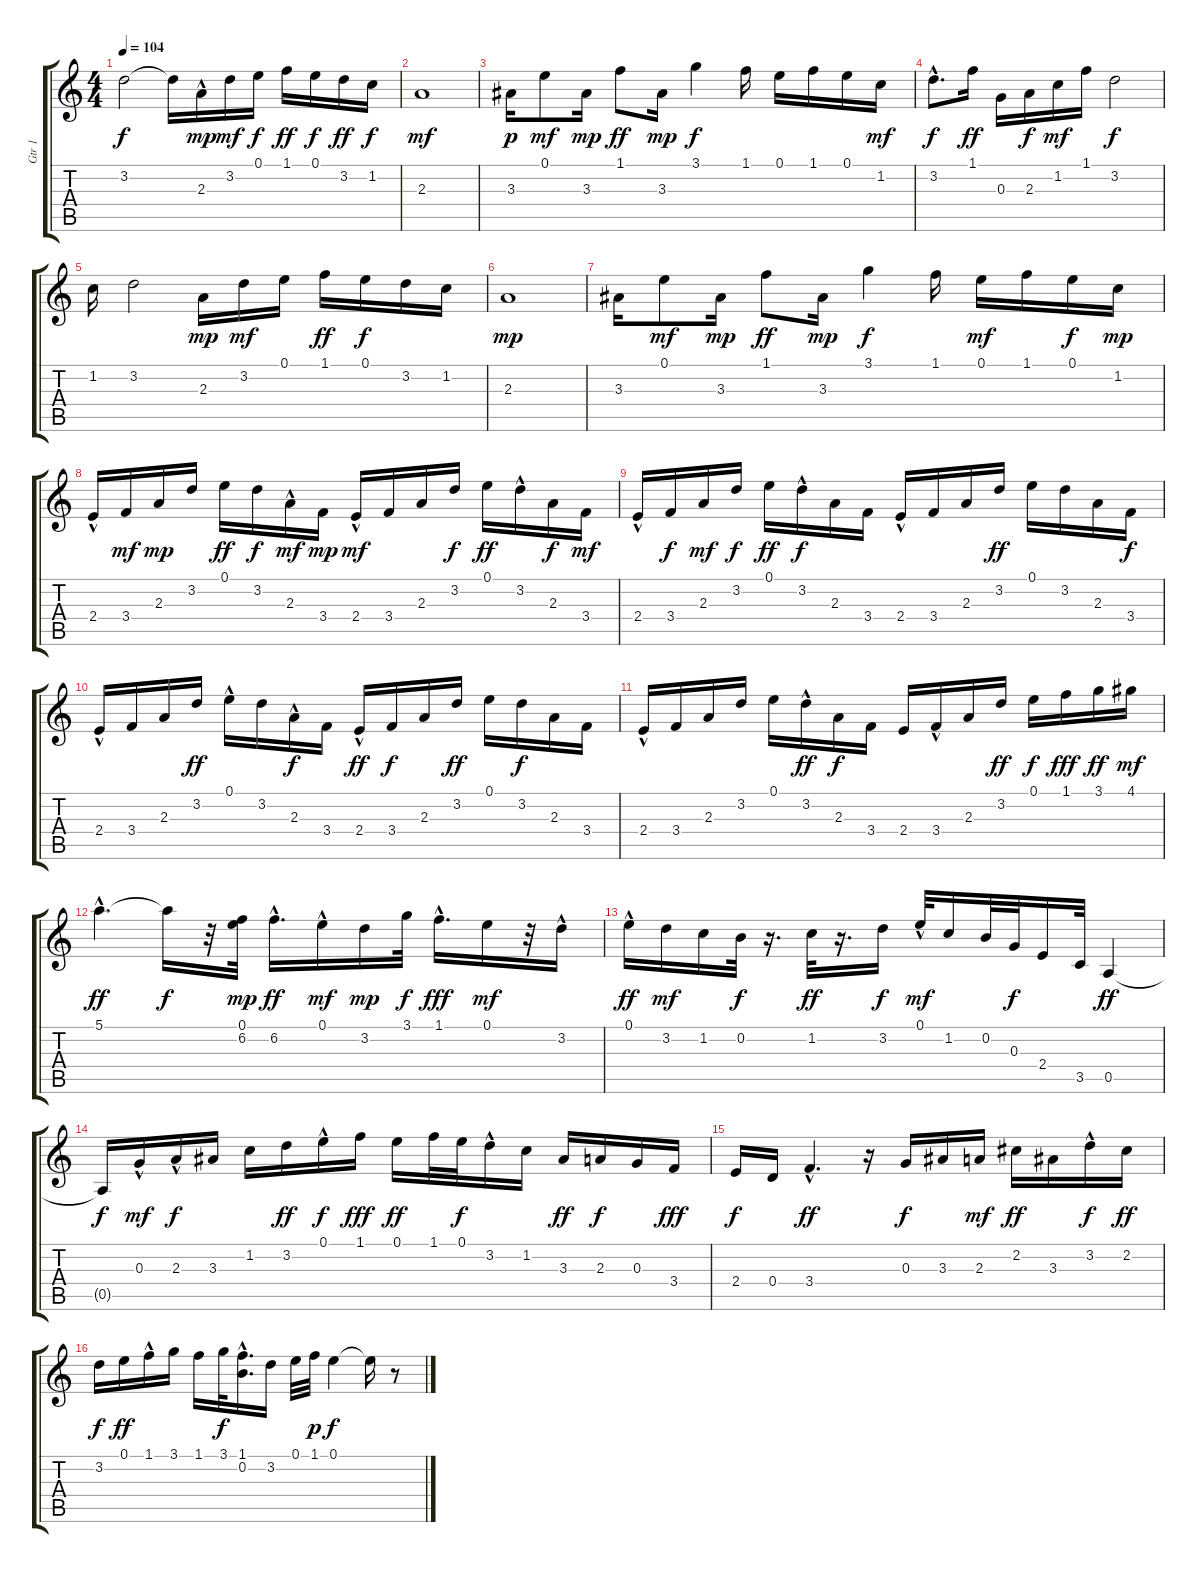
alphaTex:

\track ("Gtr 1" "Gtr 1") {instrument acousticguitarsteel}
\staff {score tabs}
\tuning (E4 B3 G3 D3 A2 E2) {hide}
\ts (4 4)
\tempo 104
\clef g2
\ks c
3.2.2{dy f} 3.2{t}.16 2.3{hac}.16{dy mp} 3.2.16{dy mf} 0.1.16{dy f} 1.1.16{dy ff} 0.1.16{dy f} 3.2.16{dy ff} 1.2.16{dy f} |
2.3.1{dy mf} |
3.3.16{dy p} 0.1.8{dy mf} 3.3.16{dy mp} 1.1.8{dy ff} 3.3.16{dy mp} 3.1.4{dy f} 1.1.16 0.1.16 1.1.16 0.1.16 1.2.16{dy mf} |
3.2{hac}.8{d dy f} 1.1.16{dy ff} 0.3.16 2.3.16{dy f} 1.2.16{dy mf} 1.1.16 3.2.2{dy f} |
1.2.16 3.2.2 2.3.16{dy mp} 3.2.16{dy mf} 0.1.16 1.1.16{dy ff} 0.1.16{dy f} 3.2.16 1.2.16 |
2.3.1{dy mp} |
3.3.16 0.1.8{dy mf} 3.3.16{dy mp} 1.1.8{dy ff} 3.3.16{dy mp} 3.1.4{dy f} 1.1.16 0.1.16{dy mf} 1.1.16 0.1.16{dy f} 1.2.16{dy mp} |
2.4{hac}.16 3.4.16{dy mf} 2.3.16{dy mp} 3.2.16 0.1.16{dy ff} 3.2.16{dy f} 2.3{hac}.16{dy mf} 3.4.16{dy mp} 2.4{hac}.16{dy mf} 3.4.16 2.3.16 3.2.16{dy f} 0.1.16{dy ff} 3.2{hac}.16 2.3.16{dy f} 3.4.16{dy mf} |
2.4{hac}.16 3.4.16{dy f} 2.3.16{dy mf} 3.2.16{dy f} 0.1.16{dy ff} 3.2{hac}.16{dy f} 2.3.16 3.4.16 2.4{hac}.16 3.4.16 2.3.16 3.2.16{dy ff} 0.1.16 3.2.16 2.3.16 3.4.16{dy f} |
2.4{hac}.16 3.4.16 2.3.16 3.2.16{dy ff} 0.1{hac}.16 3.2.16 2.3{hac}.16{dy f} 3.4.16 2.4{hac}.16{dy ff} 3.4.16{dy f} 2.3.16 3.2.16{dy ff} 0.1.16 3.2.16{dy f} 2.3.16 3.4.16 |
2.4{hac}.16 3.4.16 2.3.16 3.2.16 0.1.16 3.2{hac}.16{dy ff} 2.3.16{dy f} 3.4.16 2.4.16 3.4{hac}.16 2.3.16 3.2.16{dy ff} 0.1.16{dy f} 1.1.16{dy fff} 3.1.16{dy ff} 4.1.16{dy mf} |
5.1{hac}.4{d dy ff} 5.1{t}.16{dy f} r.32 (0.1 6.2).32{dy mp} 6.2{hac}.16{d dy ff} 0.1{hac}.16{dy mf} 3.2.16{dy mp} 3.1.32{dy f} 1.1{hac}.16{d dy fff} 0.1.16{dy mf} r.32 3.2{hac}.16 |
0.1{hac}.16{dy ff} 3.2.16{dy mf} 1.2.16 0.2.32{dy f} r.16{d} 1.2.32{dy ff} r.16{d} 3.2.16{dy f} 0.1{hac}.32{dy mf} 1.2.16 0.2.32 0.3.32{dy f} 2.4.16 3.5.32 0.5.4{dy ff} |
0.5{t}.16{dy f} 0.3{hac}.16{dy mf} 2.3{hac}.16{dy f} 3.3.16 1.2.16 3.2.16{dy ff} 0.1{hac}.16{dy f} 1.1.16{dy fff} 0.1.16{dy ff} 1.1.32 0.1.32{dy f} 3.2{hac}.16 1.2.16 3.3.16{dy ff} 2.3.16{dy f} 0.3.16 3.4.16{dy fff} |
2.4.16{dy f} 0.4.16 3.4{hac}.4{d dy ff} r.16 0.3.16{dy f} 3.3.16 2.3.16{dy mf} 2.2.16{dy ff} 3.3.16 3.2{hac}.16{dy f} 2.2.16{dy ff} |
3.2.16{dy f} 0.1.16{dy ff} 1.1{hac}.16 3.1.16 1.1.16 3.1.32{dy f} (1.1 0.2{hac}).16{d} 3.2.16 0.1.32 1.1.32{dy p} 0.1.4{dy f} 0.1{t}.16 r.8
